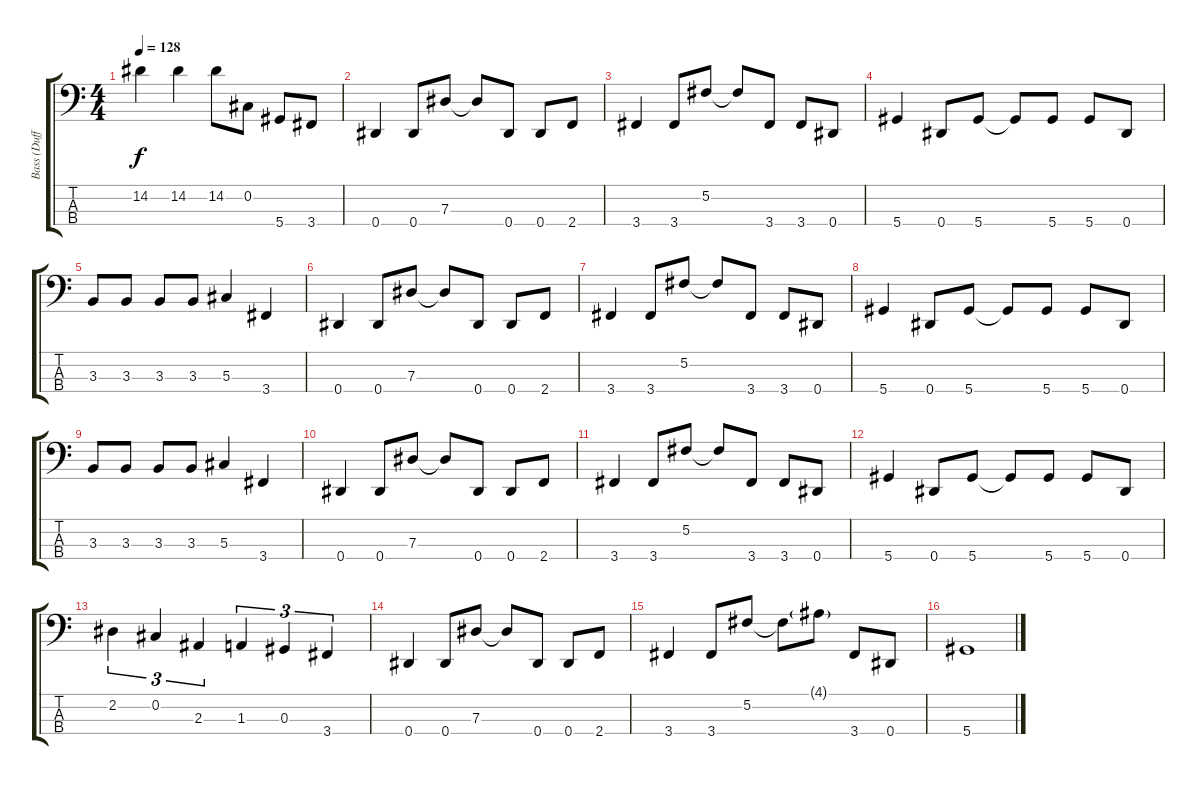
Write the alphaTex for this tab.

\track ("Bass (Duff)" "Bass (Duff") {instrument electricbasspick}
\staff {score tabs}
\tuning (Gb2 Db2 Ab1 Eb1) {hide}
\ts (4 4)
\tempo 128
\clef f4
\ks c
14.2.4{dy f} 14.2.4 14.2.8 0.2.8 5.4.8 3.4.8 |
0.4.4 0.4.8 7.3.8 7.3{t}.8 0.4.8 0.4.8 2.4.8 |
3.4.4 3.4.8 5.2.8 5.2{t}.8 3.4.8 3.4.8 0.4.8 |
5.4.4 0.4.8 5.4.8 5.4{t}.8 5.4.8 5.4.8 0.4.8 |
3.3.8 3.3.8 3.3.8 3.3.8 5.3.4 3.4.4 |
0.4.4 0.4.8 7.3.8 7.3{t}.8 0.4.8 0.4.8 2.4.8 |
3.4.4 3.4.8 5.2.8 5.2{t}.8 3.4.8 3.4.8 0.4.8 |
5.4.4 0.4.8 5.4.8 5.4{t}.8 5.4.8 5.4.8 0.4.8 |
3.3.8 3.3.8 3.3.8 3.3.8 5.3.4 3.4.4 |
0.4.4 0.4.8 7.3.8 7.3{t}.8 0.4.8 0.4.8 2.4.8 |
3.4.4 3.4.8 5.2.8 5.2{t}.8 3.4.8 3.4.8 0.4.8 |
5.4.4 0.4.8 5.4.8 5.4{t}.8 5.4.8 5.4.8 0.4.8 |
2.2.4{tu (3 2)} 0.2.4{tu (3 2)} 2.3.4{tu (3 2)} 1.3.4{tu (3 2)} 0.3.4{tu (3 2)} 3.4.4{tu (3 2)} |
0.4.4 0.4.8 7.3.8 7.3{t}.8 0.4.8 0.4.8 2.4.8 |
3.4.4 3.4.8 5.2.8 5.2{t}.8 4.1{g}.8 3.4.8 0.4.8 |
5.4.1
